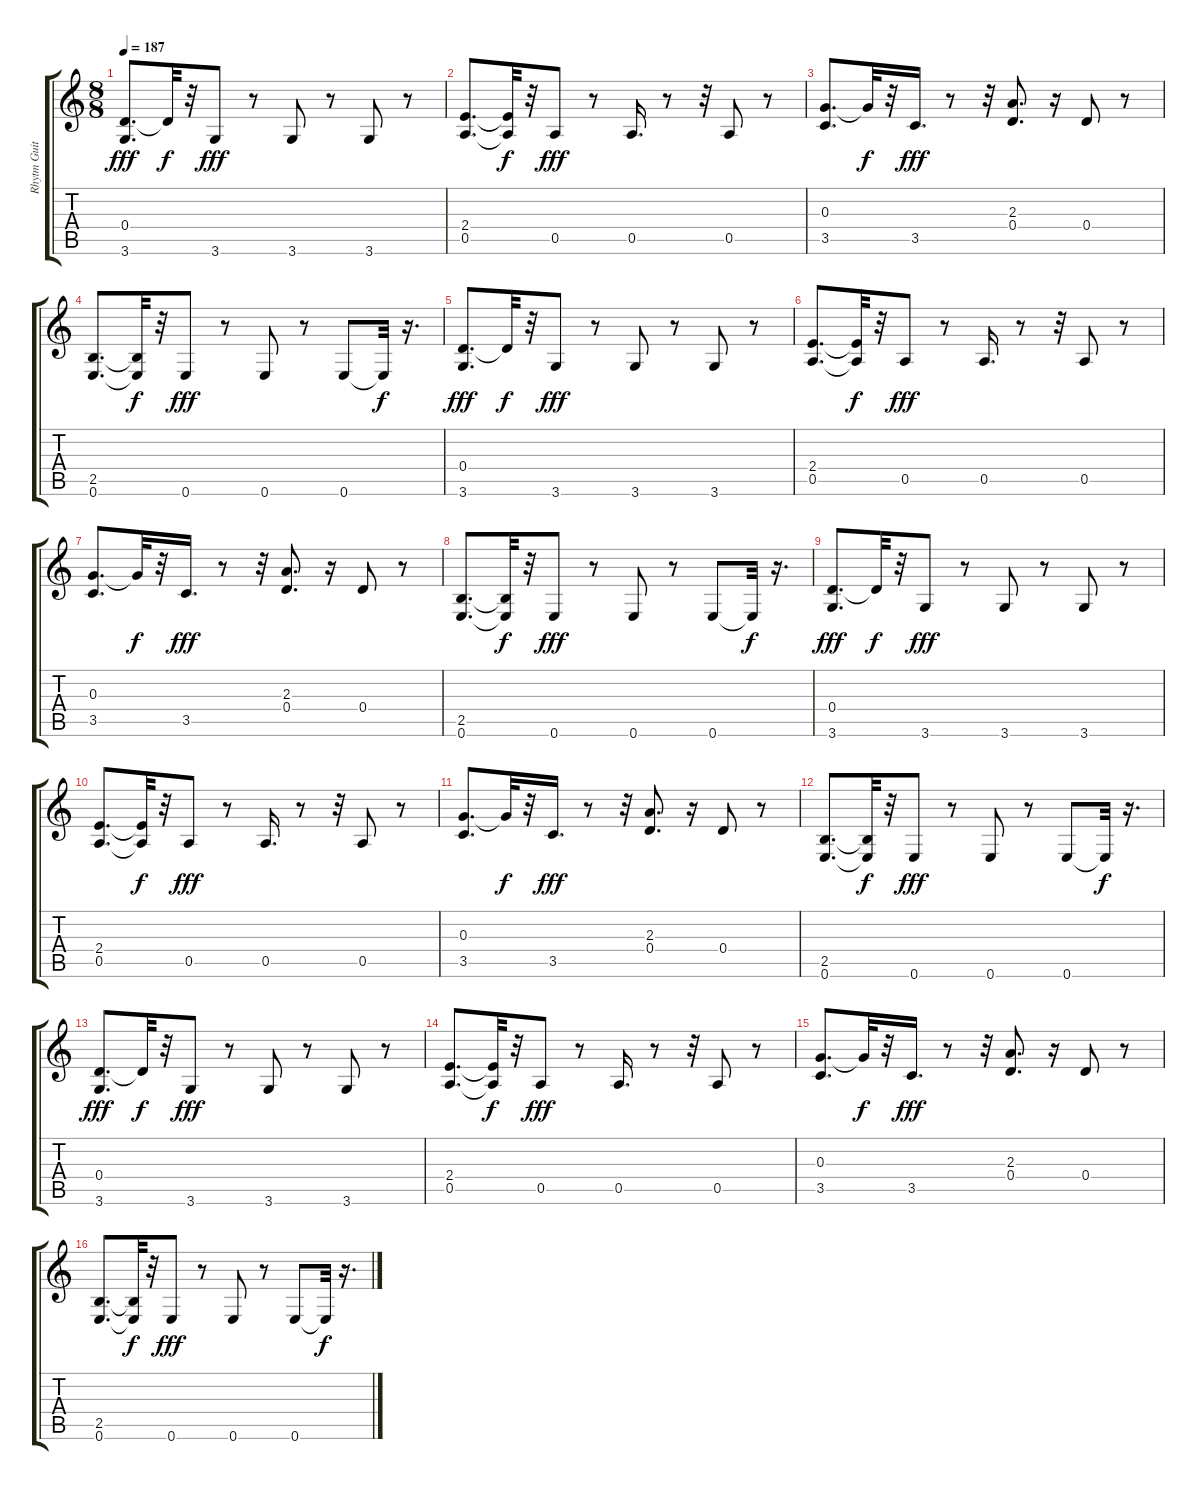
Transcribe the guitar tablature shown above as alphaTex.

\track ("Rhytm Guitar" "Rhytm Guit") {instrument distortionguitar}
\staff {score tabs}
\tuning (E4 B3 G3 D3 A2 E2) {hide}
\ts (8 8)
\tempo 187
\clef g2
\ks c
(0.4 3.6).8{d dy fff} 0.4{t}.32{dy f} r.32 3.6.8{dy fff} r.8 3.6.8 r.8 3.6.8 r.8 |
(2.4 0.5).8{d} (2.4{t} 0.5{t}).32{dy f} r.32 0.5.8{dy fff} r.8 0.5.16{d} r.8 r.32 0.5.8 r.8 |
(0.3 3.5).8{d} 0.3{t}.32{dy f} r.32 3.5.16{d dy fff} r.8 r.32 (2.3 0.4).8{d} r.16 0.4.8 r.8 |
(2.5 0.6).8{d} (2.5{t} 0.6{t}).32{dy f} r.32 0.6.8{dy fff} r.8 0.6.8 r.8 0.6.8 0.6{t}.32{dy f} r.16{d} |
(0.4 3.6).8{d dy fff} 0.4{t}.32{dy f} r.32 3.6.8{dy fff} r.8 3.6.8 r.8 3.6.8 r.8 |
(2.4 0.5).8{d} (2.4{t} 0.5{t}).32{dy f} r.32 0.5.8{dy fff} r.8 0.5.16{d} r.8 r.32 0.5.8 r.8 |
(0.3 3.5).8{d} 0.3{t}.32{dy f} r.32 3.5.16{d dy fff} r.8 r.32 (2.3 0.4).8{d} r.16 0.4.8 r.8 |
(2.5 0.6).8{d} (2.5{t} 0.6{t}).32{dy f} r.32 0.6.8{dy fff} r.8 0.6.8 r.8 0.6.8 0.6{t}.32{dy f} r.16{d} |
(0.4 3.6).8{d dy fff} 0.4{t}.32{dy f} r.32 3.6.8{dy fff} r.8 3.6.8 r.8 3.6.8 r.8 |
(2.4 0.5).8{d} (2.4{t} 0.5{t}).32{dy f} r.32 0.5.8{dy fff} r.8 0.5.16{d} r.8 r.32 0.5.8 r.8 |
(0.3 3.5).8{d} 0.3{t}.32{dy f} r.32 3.5.16{d dy fff} r.8 r.32 (2.3 0.4).8{d} r.16 0.4.8 r.8 |
(2.5 0.6).8{d} (2.5{t} 0.6{t}).32{dy f} r.32 0.6.8{dy fff} r.8 0.6.8 r.8 0.6.8 0.6{t}.32{dy f} r.16{d} |
(0.4 3.6).8{d dy fff} 0.4{t}.32{dy f} r.32 3.6.8{dy fff} r.8 3.6.8 r.8 3.6.8 r.8 |
(2.4 0.5).8{d} (2.4{t} 0.5{t}).32{dy f} r.32 0.5.8{dy fff} r.8 0.5.16{d} r.8 r.32 0.5.8 r.8 |
(0.3 3.5).8{d} 0.3{t}.32{dy f} r.32 3.5.16{d dy fff} r.8 r.32 (2.3 0.4).8{d} r.16 0.4.8 r.8 |
(2.5 0.6).8{d} (2.5{t} 0.6{t}).32{dy f} r.32 0.6.8{dy fff} r.8 0.6.8 r.8 0.6.8 0.6{t}.32{dy f} r.16{d}
